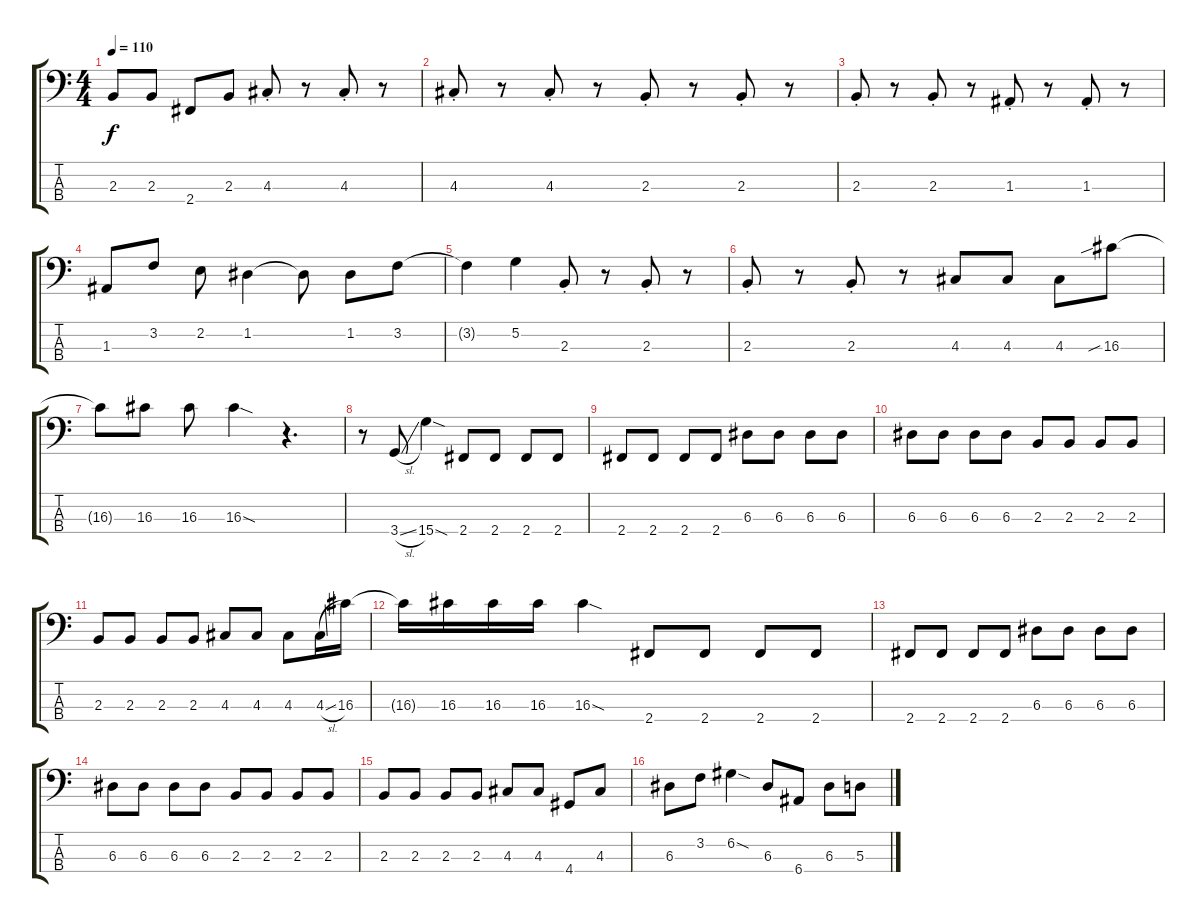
\track "" {instrument electricbassfinger}
\staff {score tabs}
\tuning (G2 D2 A1 E1) {hide}
\ts (4 4)
\tempo 110
\clef f4
\ks c
2.3{t}.8{dy f} 2.3.8 2.4.8 2.3.8 4.3{st}.8 r.8 4.3{st}.8 r.8 |
4.3{st}.8 r.8 4.3{st}.8 r.8 2.3{st}.8 r.8 2.3{st}.8 r.8 |
2.3{st}.8 r.8 2.3{st}.8 r.8 1.3{st}.8 r.8 1.3{st}.8 r.8 |
1.3.8 3.2.8 2.2.8 1.2.4 1.2{t}.8 1.2.8 3.2.8 |
3.2{t}.4 5.2.4 2.3{st}.8 r.8 2.3{st}.8 r.8 |
2.3{st}.8 r.8 2.3{st}.8 r.8 4.3.8 4.3.8 4.3.8 16.3{sib}.8 |
16.3{t}.8 16.3.8 16.3.8 16.3{sod}.4 r.4{d} |
r.8 3.4{sl}.8 15.4{sod}.4 2.4.8 2.4.8 2.4.8 2.4.8 |
2.4.8 2.4.8 2.4.8 2.4.8 6.3.8 6.3.8 6.3.8 6.3.8 |
6.3.8 6.3.8 6.3.8 6.3.8 2.3.8 2.3.8 2.3.8 2.3.8 |
2.3.8 2.3.8 2.3.8 2.3.8 4.3.8 4.3.8 4.3.8 4.3{sl}.16 16.3.16 |
16.3{t}.16 16.3.16 16.3.16 16.3.16 16.3{sod}.4 2.4.8 2.4.8 2.4.8 2.4.8 |
2.4.8 2.4.8 2.4.8 2.4.8 6.3.8 6.3.8 6.3.8 6.3.8 |
6.3.8 6.3.8 6.3.8 6.3.8 2.3.8 2.3.8 2.3.8 2.3.8 |
2.3.8 2.3.8 2.3.8 2.3.8 4.3.8 4.3.8 4.4.8 4.3.8 |
6.3.8 3.2.8 6.2{sod}.4 6.3.8 6.4.8 6.3.8 5.3.8
